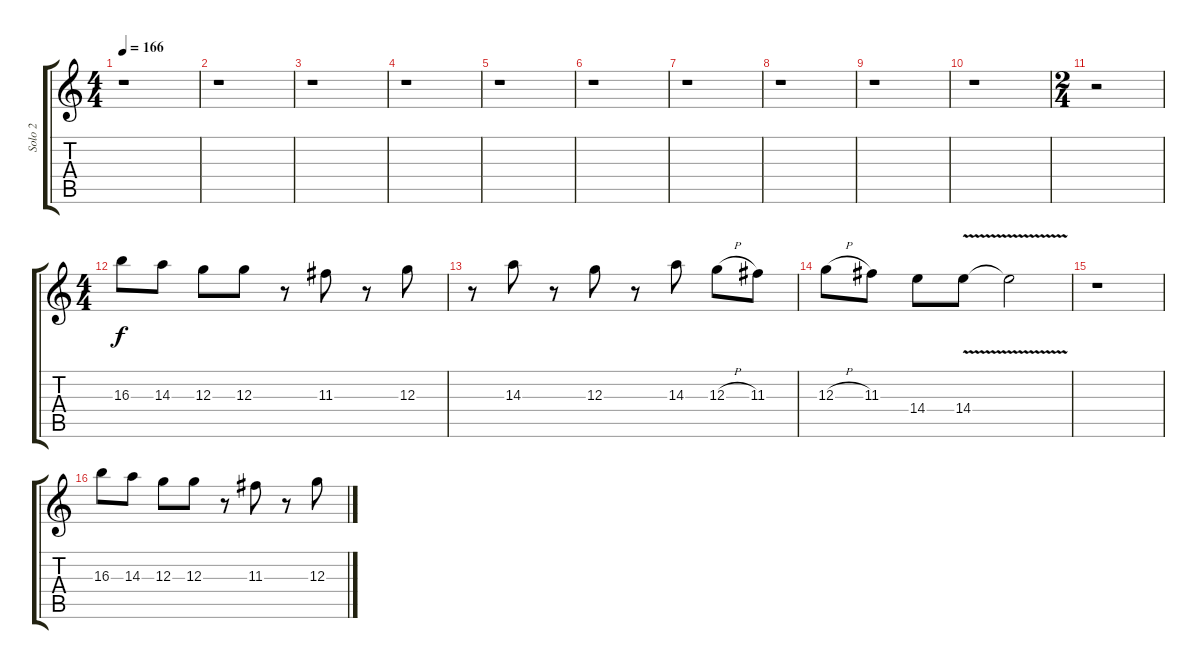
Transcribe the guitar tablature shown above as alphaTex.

\track ("Solo 2" "Solo 2") {instrument distortionguitar}
\staff {score tabs}
\tuning (E4 B3 G3 D3 A2 E2) {hide}
\ts (4 4)
\tempo 166
\clef g2
\ks c
r.1{dy f} |
r.1 |
r.1 |
r.1 |
r.1 |
r.1 |
r.1 |
r.1 |
r.1 |
r.1 |
\ts (2 4)
r.2 |
\ts (4 4)
16.3.8 14.3.8 12.3.8 12.3.8 r.8 11.3.8 r.8 12.3.8 |
r.8 14.3.8 r.8 12.3.8 r.8 14.3.8 12.3{h}.8 11.3.8 |
12.3{h}.8 11.3.8 14.4.8 14.4{v}.8 14.4{t}.2 |
r.1 |
16.3.8 14.3.8 12.3.8 12.3.8 r.8 11.3.8 r.8 12.3.8
